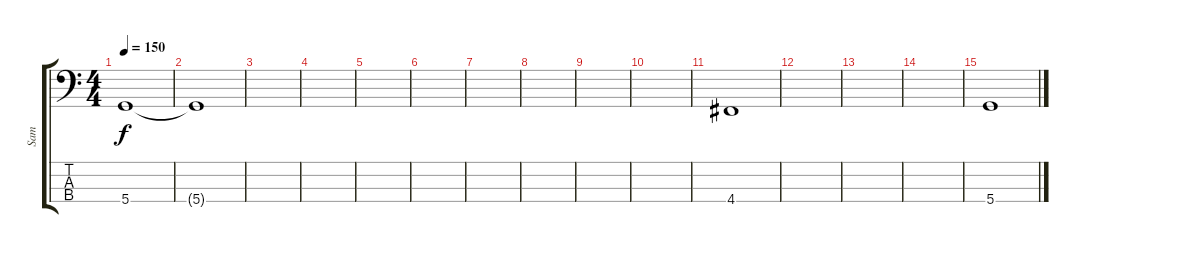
\track ("Sam" "Sam") {instrument slapbass1}
\staff {score tabs}
\tuning (G2 D2 A1 D1) {hide}
\ts (4 4)
\tempo 150
\clef f4
\ks c
5.4.1{dy f} |
5.4{t}.1 |
|
|
|
|
|
|
|
|
4.4.1 |
|
|
|
5.4.1
